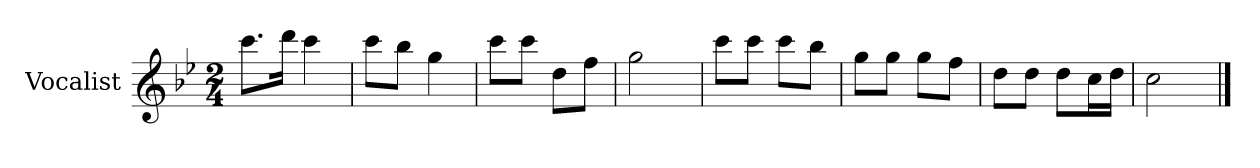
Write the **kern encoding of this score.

**kern
*part1
*staff1
*I"Vocalist
*k[b-e-]
*B-:
*M2/4
=
8.cccL
16dddJk
4ccc
=1
8cccL
8bb-J
4gg
=2
8cccL
8cccJ
8ddL
8ffJ
=3
2gg
=4
8cccL
8cccJ
8cccL
8bb-J
=5
8ggL
8ggJ
8ggL
8ffJ
=6
8ddL
8ddJ
8ddL
16ccL
16ddJJ
=7
2cc
==
*-
